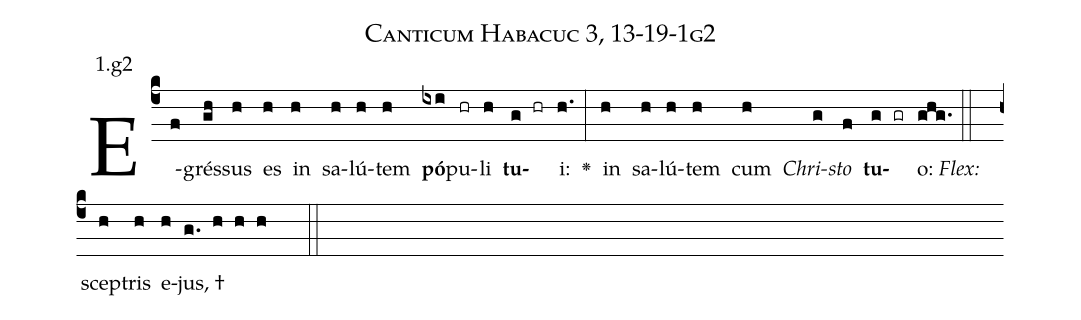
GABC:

name: Canticum Habacuc 3, 13-19-1g2;
annotation: 1.g2;
%%
(c4)E(f)grés(gh)sus(h) es(h) in(h) sa(h)lú(h)tem(h) <b>pó</b>(ixi)pu(hr)li(h) <b>tu</b>(g hr)i:(h.) <v>\greheightstar</v>(:) in(h) sa(h)lú(h)tem(h) cum(h) <i>Chri</i>(g)<i>sto</i>(f) <b>tu</b>(g gr)o:(ghg.) (::)
<i>Flex:</i>()  scep(h)tris(h) e(h)jus, †(g. h h h  ::)

%E(h) u(h) o(g) u(f) a(g) e.(ghg.) (::)
